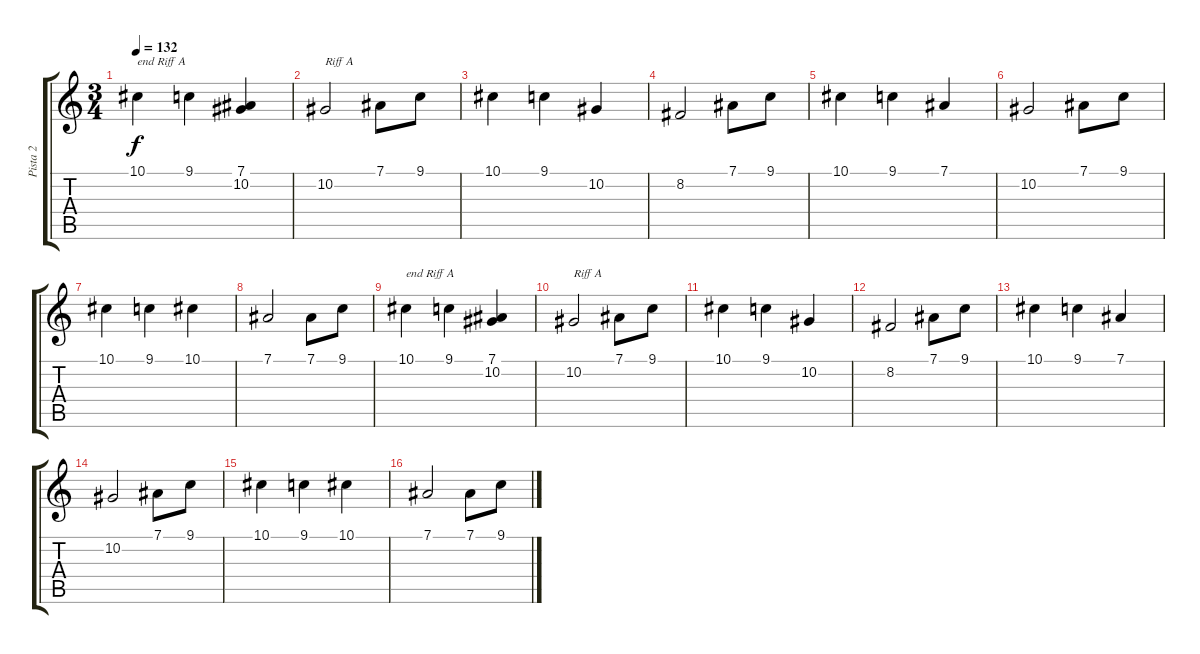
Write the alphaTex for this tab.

\track ("Pista 2" "Pista 2") {instrument fiddle}
\staff {score tabs}
\tuning (Eb4 Bb3 Gb3 Db3 Ab2 Eb2) {hide}
\ts (3 4)
\tempo 132
\clef g2
\ks c
10.1.4{txt "end Riff A" dy f} 9.1.4 (7.1 10.2).4 |
10.2.2{txt "Riff A"} 7.1.8 9.1.8 |
10.1.4 9.1.4 10.2.4 |
8.2.2 7.1.8 9.1.8 |
10.1.4 9.1.4 7.1.4 |
10.2.2 7.1.8 9.1.8 |
10.1.4 9.1.4 10.1.4 |
7.1.2 7.1.8 9.1.8 |
10.1.4{txt "end Riff A"} 9.1.4 (7.1 10.2).4 |
10.2.2{txt "Riff A"} 7.1.8 9.1.8 |
10.1.4 9.1.4 10.2.4 |
8.2.2 7.1.8 9.1.8 |
10.1.4 9.1.4 7.1.4 |
10.2.2 7.1.8 9.1.8 |
10.1.4 9.1.4 10.1.4 |
7.1.2 7.1.8 9.1.8
